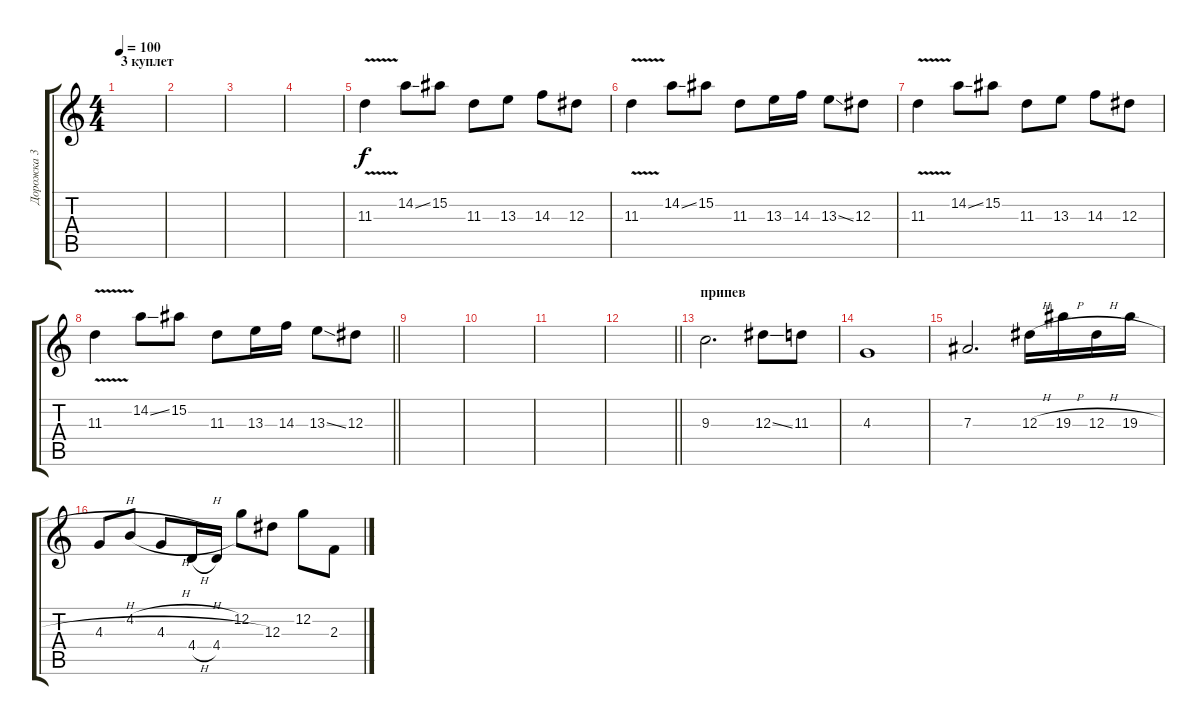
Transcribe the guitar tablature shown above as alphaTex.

\track ("Дорожка 3" "Дорожка 3") {instrument distortionguitar}
\staff {score tabs}
\tuning (C4 G3 Eb3 Bb2 F2 C2) {hide}
\ts (4 4)
\section ("" "3 куплет")
\tempo 100
\clef g2
\ks c
|
|
|
|
11.3{v}.4 14.2{ss}.8 15.2.8 11.3.8 13.3.8 14.3.8 12.3.8 |
11.3{v}.4 14.2{ss}.8 15.2.8 11.3.8 13.3.16 14.3.16 13.3{ss}.8 12.3.8 |
11.3{v}.4 14.2{ss}.8 15.2.8 11.3.8 13.3.8 14.3.8 12.3.8 |
\barLineRight lightlight
11.3{v}.4 14.2{ss}.8 15.2.8 11.3.8 13.3.16 14.3.16 13.3{ss}.8 12.3.8 |
|
|
|
\barLineRight lightlight
|
\section ("" "припев")
9.3.2{d} 12.3{ss}.8 11.3.8 |
4.3.1 |
7.3.2{d} 12.3{h}.16 19.3{h}.16 12.3{h}.16 19.3{h}.16 |
4.3{h}.8 4.2{h}.8 4.3{h}.8 4.4{h}.16 4.4.16 12.2.8 12.3.8 12.2.8 2.3.8
